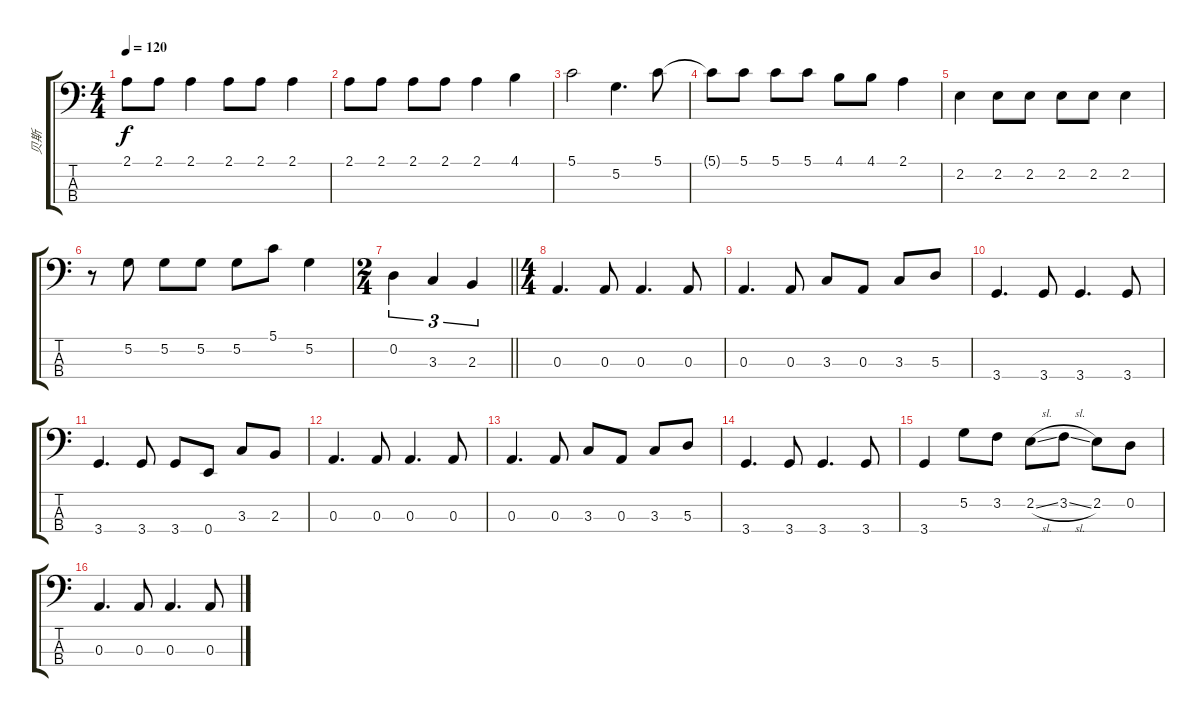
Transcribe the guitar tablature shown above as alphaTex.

\track ("贝斯" "贝斯") {instrument electricbassfinger}
\staff {score tabs}
\tuning (G2 D2 A1 E1) {hide}
\ts (4 4)
\tempo 120
\clef f4
\ks c
2.1.8{dy f} 2.1.8 2.1.4 2.1.8 2.1.8 2.1.4 |
2.1.8 2.1.8 2.1.8 2.1.8 2.1.4 4.1.4 |
5.1.2 5.2.4{d} 5.1.8 |
5.1{t}.8 5.1.8 5.1.8 5.1.8 4.1.8 4.1.8 2.1.4 |
2.2.4 2.2.8 2.2.8 2.2.8 2.2.8 2.2.4 |
r.8 5.2.8 5.2.8 5.2.8 5.2.8 5.1.8 5.2.4 |
\ts (2 4)
\barLineRight lightlight
0.2.4{tu (3 2)} 3.3.4{tu (3 2)} 2.3.4{tu (3 2)} |
\ts (4 4)
0.3.4{d} 0.3.8 0.3.4{d} 0.3.8 |
0.3.4{d} 0.3.8 3.3.8 0.3.8 3.3.8 5.3.8 |
3.4.4{d} 3.4.8 3.4.4{d} 3.4.8 |
3.4.4{d} 3.4.8 3.4.8 0.4.8 3.3.8 2.3.8 |
0.3.4{d} 0.3.8 0.3.4{d} 0.3.8 |
0.3.4{d} 0.3.8 3.3.8 0.3.8 3.3.8 5.3.8 |
3.4.4{d} 3.4.8 3.4.4{d} 3.4.8 |
3.4.4 5.2.8 3.2.8 2.2{sl}.8 3.2{sl}.8 2.2.8 0.2.8 |
0.3.4{d} 0.3.8 0.3.4{d} 0.3.8
